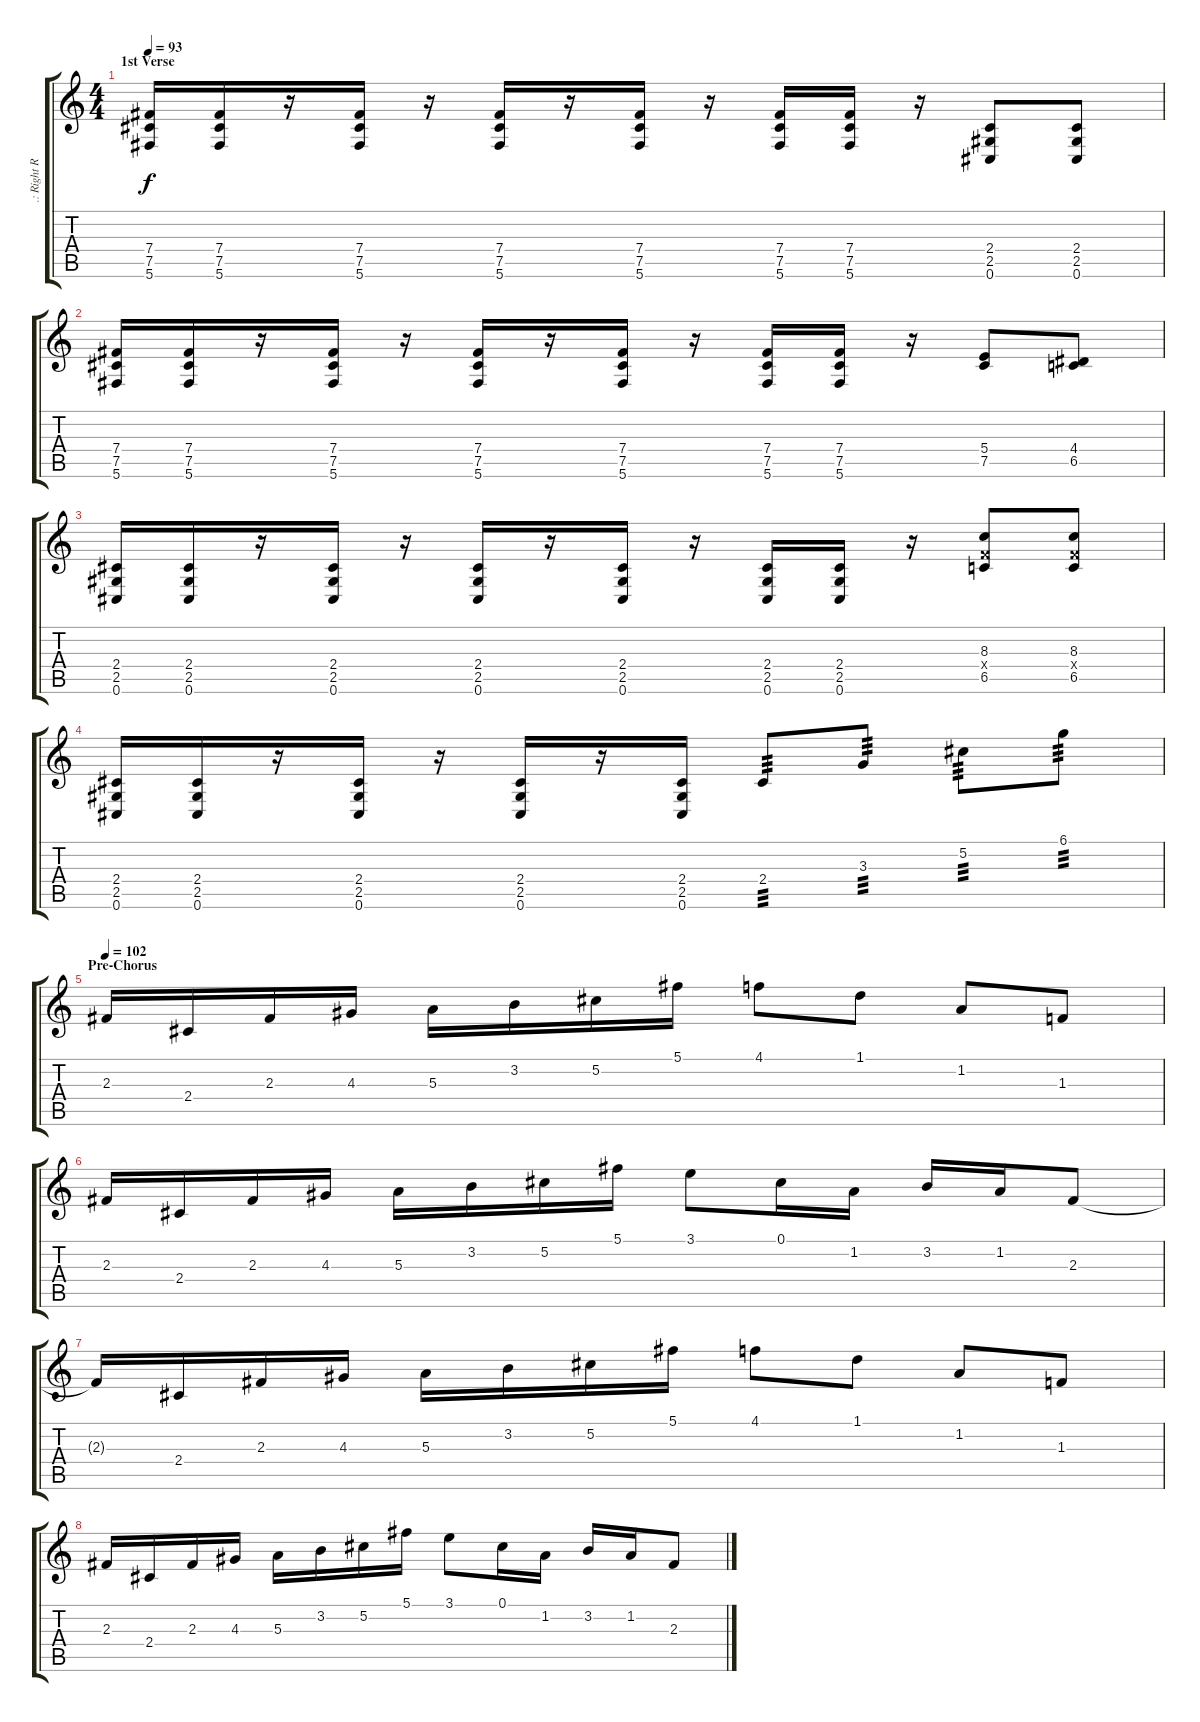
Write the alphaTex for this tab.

\track (".: Right Rythm Guitar :." ".: Right R") {instrument distortionguitar}
\staff {score tabs}
\tuning (Db4 Ab3 E3 B2 Gb2 Db2) {hide}
\ts (4 4)
\section ("" "1st Verse")
\tempo 93
\clef g2
\ks c
(7.4 7.5 5.6).16{dy f} (7.4 7.5 5.6).16 r.16 (7.4 7.5 5.6).16 r.16 (7.4 7.5 5.6).16 r.16 (7.4 7.5 5.6).16 r.16 (7.4 7.5 5.6).16 (7.4 7.5 5.6).16 r.16 (2.4 2.5 0.6).8 (2.4 2.5 0.6).8 |
(7.4 7.5 5.6).16 (7.4 7.5 5.6).16 r.16 (7.4 7.5 5.6).16 r.16 (7.4 7.5 5.6).16 r.16 (7.4 7.5 5.6).16 r.16 (7.4 7.5 5.6).16 (7.4 7.5 5.6).16 r.16 (5.4 7.5).8 (4.4 6.5).8 |
(2.4 2.5 0.6).16 (2.4 2.5 0.6).16 r.16 (2.4 2.5 0.6).16 r.16 (2.4 2.5 0.6).16 r.16 (2.4 2.5 0.6).16 r.16 (2.4 2.5 0.6).16 (2.4 2.5 0.6).16 r.16 (8.3 6.4{x} 6.5).8 (8.3 6.4{x} 6.5).8 |
(2.4 2.5 0.6).16 (2.4 2.5 0.6).16 r.16 (2.4 2.5 0.6).16 r.16 (2.4 2.5 0.6).16 r.16 (2.4 2.5 0.6).16 2.4.8{tp 3} 3.3.8{tp 3} 5.2.8{tp 3} 6.1.8{tp 3} |
\section ("" "Pre-Chorus")
\tempo 102
2.3.16 2.4.16 2.3.16 4.3.16 5.3.16 3.2.16 5.2.16 5.1.16 4.1.8 1.1.8 1.2.8 1.3.8 |
2.3.16 2.4.16 2.3.16 4.3.16 5.3.16 3.2.16 5.2.16 5.1.16 3.1.8 0.1.16 1.2.16 3.2.16 1.2.16 2.3.8 |
2.3{t}.16 2.4.16 2.3.16 4.3.16 5.3.16 3.2.16 5.2.16 5.1.16 4.1.8 1.1.8 1.2.8 1.3.8 |
2.3.16 2.4.16 2.3.16 4.3.16 5.3.16 3.2.16 5.2.16 5.1.16 3.1.8 0.1.16 1.2.16 3.2.16 1.2.16 2.3.8
